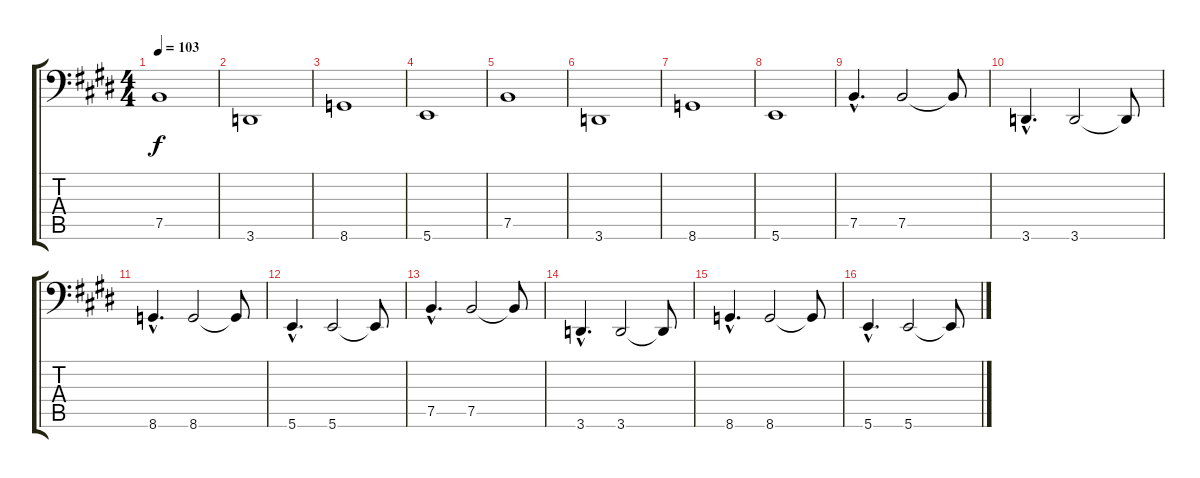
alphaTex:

\track "" {instrument electricbassfinger}
\staff {score tabs}
\tuning (C3 G2 D2 A1 E1 B0) {hide}
\ts (4 4)
\tempo 103
\clef f4
\ks e
7.5.1{dy f} |
3.6.1 |
8.6.1 |
5.6.1 |
7.5.1 |
3.6.1 |
8.6.1 |
5.6.1 |
7.5{hac}.4{d} 7.5.2 7.5{t}.8 |
3.6{hac}.4{d} 3.6.2 3.6{t}.8 |
8.6{hac}.4{d} 8.6.2 8.6{t}.8 |
5.6{hac}.4{d} 5.6.2 5.6{t}.8 |
7.5{hac}.4{d} 7.5.2 7.5{t}.8 |
3.6{hac}.4{d} 3.6.2 3.6{t}.8 |
8.6{hac}.4{d} 8.6.2 8.6{t}.8 |
5.6{hac}.4{d} 5.6.2 5.6{t}.8
